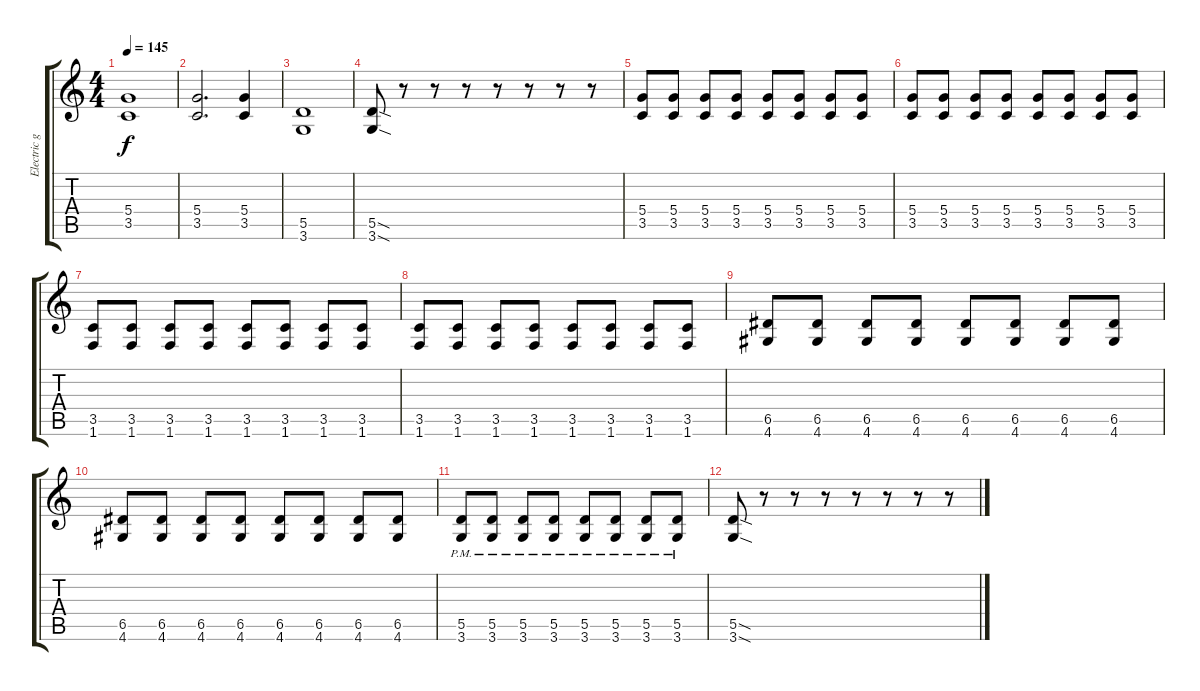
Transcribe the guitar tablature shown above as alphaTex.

\track ("Electric guitar" "Electric g") {instrument distortionguitar}
\staff {score tabs}
\tuning (E4 B3 G3 D3 A2 E2) {hide}
\ts (4 4)
\tempo 145
\clef g2
\ks c
(5.4 3.5).1{dy f} |
(5.4 3.5).2{d} (5.4 3.5).4 |
(5.5 3.6).1 |
(5.5{sod} 3.6{sod}).8 r.8 r.8 r.8 r.8 r.8 r.8 r.8 |
(5.4 3.5).8 (5.4 3.5).8 (5.4 3.5).8 (5.4 3.5).8 (5.4 3.5).8 (5.4 3.5).8 (5.4 3.5).8 (5.4 3.5).8 |
(5.4 3.5).8 (5.4 3.5).8 (5.4 3.5).8 (5.4 3.5).8 (5.4 3.5).8 (5.4 3.5).8 (5.4 3.5).8 (5.4 3.5).8 |
(3.5 1.6).8 (3.5 1.6).8 (3.5 1.6).8 (3.5 1.6).8 (3.5 1.6).8 (3.5 1.6).8 (3.5 1.6).8 (3.5 1.6).8 |
(3.5 1.6).8 (3.5 1.6).8 (3.5 1.6).8 (3.5 1.6).8 (3.5 1.6).8 (3.5 1.6).8 (3.5 1.6).8 (3.5 1.6).8 |
(6.5 4.6).8 (6.5 4.6).8 (6.5 4.6).8 (6.5 4.6).8 (6.5 4.6).8 (6.5 4.6).8 (6.5 4.6).8 (6.5 4.6).8 |
(6.5 4.6).8 (6.5 4.6).8 (6.5 4.6).8 (6.5 4.6).8 (6.5 4.6).8 (6.5 4.6).8 (6.5 4.6).8 (6.5 4.6).8 |
(5.5{pm} 3.6{pm}).8 (5.5{pm} 3.6{pm}).8 (5.5{pm} 3.6{pm}).8 (5.5{pm} 3.6{pm}).8 (5.5{pm} 3.6{pm}).8 (5.5{pm} 3.6{pm}).8 (5.5{pm} 3.6{pm}).8 (5.5{pm} 3.6{pm}).8 |
(5.5{sod} 3.6{sod}).8 r.8 r.8 r.8 r.8 r.8 r.8 r.8
